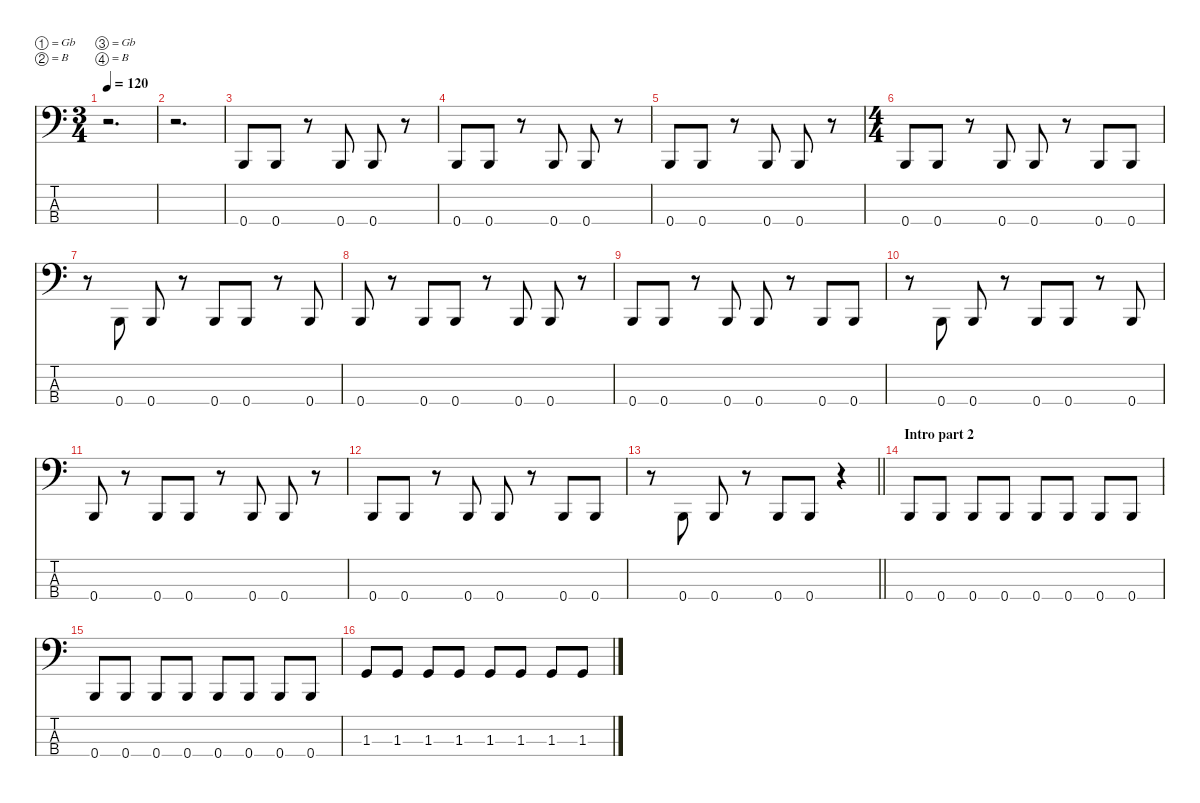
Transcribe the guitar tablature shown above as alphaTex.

\defaultSystemsLayout 4
\hideDynamics
\bracketExtendMode nobrackets
\singleTrackTrackNamePolicy hidden
\multiTrackTrackNamePolicy hidden
\firstSystemTrackNameMode fullname
\firstSystemTrackNameOrientation horizontal
\otherSystemsTrackNameOrientation horizontal
\track ("Bass Guitar" "el.bs.") {instrument electricbassfinger}
\staff {score tabs}
\tuning (Gb2 B1 Gb1 B0)
\ts (3 4)
\beaming (8 2 2 2 2)
\tempo 120
\clef f4
\ks c
r.2{d dy f instrument electricbassfinger beam Down} |
r.2{d beam Down} |
0.4.8{beam Up} 0.4.8{beam Up} r.8{beam Up} 0.4.8{beam Up} 0.4.8{beam Up} r.8{beam Up} |
0.4.8{beam Up} 0.4.8{beam Up} r.8{beam Up} 0.4.8{beam Up} 0.4.8{beam Up} r.8{beam Up} |
0.4.8{beam Up} 0.4.8{beam Up} r.8{beam Up} 0.4.8{beam Up} 0.4.8{beam Up} r.8{beam Up} |
\ts (4 4)
\beaming (8 2 2 2 2)
0.4.8{beam Up} 0.4.8{beam Up} r.8{beam Up} 0.4.8{beam Up} 0.4.8{beam Up} r.8{beam Up} 0.4.8{beam Up} 0.4.8{beam Up} |
r.8{beam Down} 0.4.8{beam Up} 0.4.8{beam Up} r.8{beam Up} 0.4.8{beam Up} 0.4.8{beam Up} r.8{beam Up} 0.4.8{beam Up} |
0.4.8{beam Up} r.8{beam Up} 0.4.8{beam Up} 0.4.8{beam Up} r.8{beam Up} 0.4.8{beam Up} 0.4.8{beam Up} r.8{beam Up} |
0.4.8{beam Up} 0.4.8{beam Up} r.8{beam Up} 0.4.8{beam Up} 0.4.8{beam Up} r.8{beam Up} 0.4.8{beam Up} 0.4.8{beam Up} |
r.8{beam Down} 0.4.8{beam Up} 0.4.8{beam Up} r.8{beam Up} 0.4.8{beam Up} 0.4.8{beam Up} r.8{beam Up} 0.4.8{beam Up} |
0.4.8{beam Up} r.8{beam Up} 0.4.8{beam Up} 0.4.8{beam Up} r.8{beam Up} 0.4.8{beam Up} 0.4.8{beam Up} r.8{beam Up} |
0.4.8{beam Up} 0.4.8{beam Up} r.8{beam Up} 0.4.8{beam Up} 0.4.8{beam Up} r.8{beam Up} 0.4.8{beam Up} 0.4.8{beam Up} |
\barLineRight lightlight
r.8{beam Down} 0.4.8{beam Up} 0.4.8{beam Up} r.8{beam Up} 0.4.8{beam Up} 0.4.8{beam Up} r.4{beam Up} |
\section ("" "Intro part 2")
0.4.8{beam Up} 0.4.8{beam Up} 0.4.8{beam Up} 0.4.8{beam Up} 0.4.8{beam Up} 0.4.8{beam Up} 0.4.8{beam Up} 0.4.8{beam Up} |
0.4.8{beam Up} 0.4.8{beam Up} 0.4.8{beam Up} 0.4.8{beam Up} 0.4.8{beam Up} 0.4.8{beam Up} 0.4.8{beam Up} 0.4.8{beam Up} |
1.3.8{beam Up} 1.3.8{beam Up} 1.3.8{beam Up} 1.3.8{beam Up} 1.3.8{beam Up} 1.3.8{beam Up} 1.3.8{beam Up} 1.3.8{beam Up}
